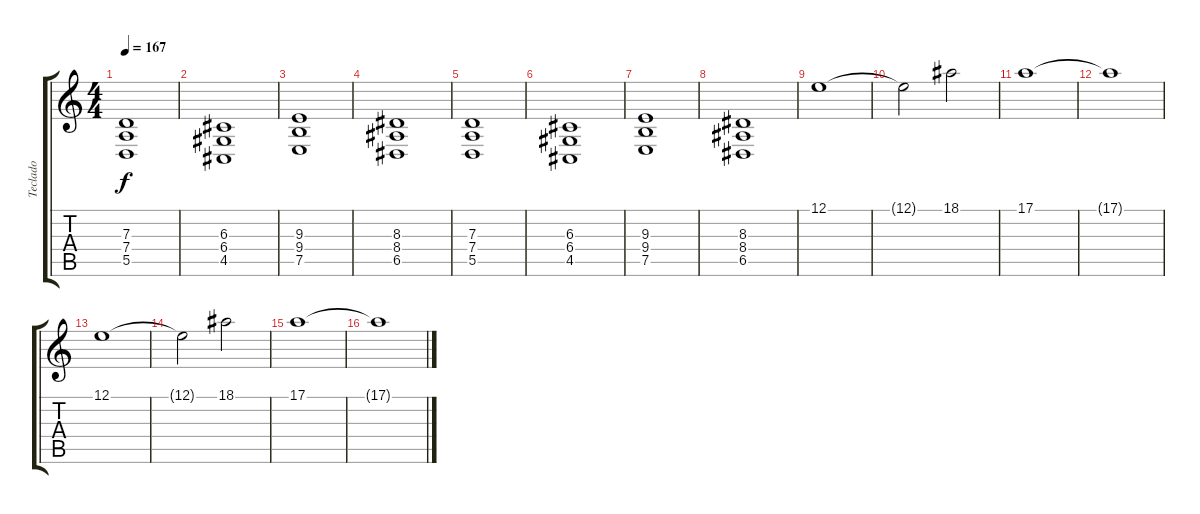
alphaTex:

\track ("Teclado" "Teclado") {instrument stringensemble1}
\staff {score tabs}
\tuning (E4 B3 G3 D3 A2 E2) {hide}
\ts (4 4)
\tempo 167
\clef g2
\ks c
(7.3 7.4 5.5).1{dy f} |
(6.3 6.4 4.5).1 |
(9.3 9.4 7.5).1 |
(8.3 8.4 6.5).1 |
(7.3 7.4 5.5).1 |
(6.3 6.4 4.5).1 |
(9.3 9.4 7.5).1 |
(8.3 8.4 6.5).1 |
12.1.1 |
12.1{t}.2 18.1.2 |
17.1.1 |
17.1{t}.1 |
12.1.1 |
12.1{t}.2 18.1.2 |
17.1.1 |
17.1{t}.1
